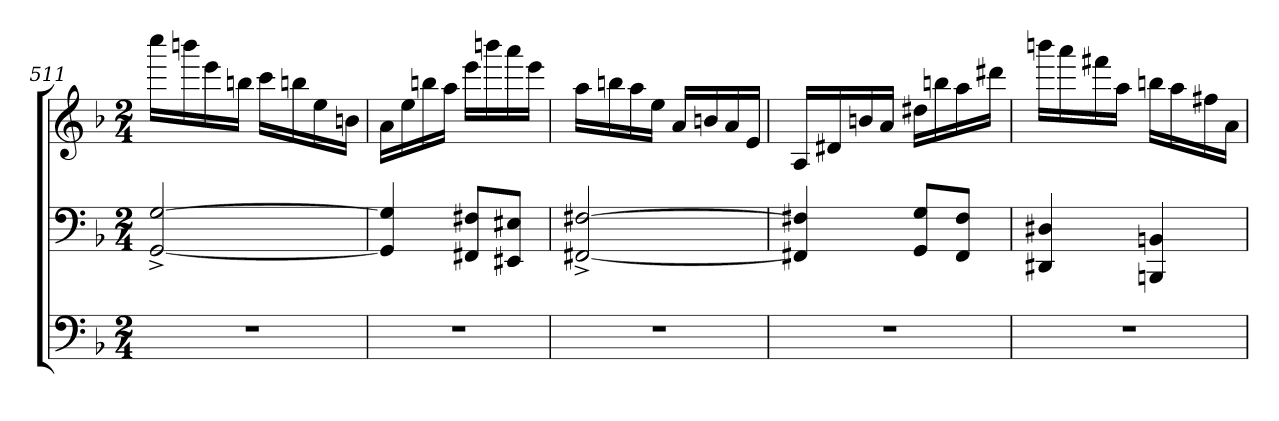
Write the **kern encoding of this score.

**kern	**kern	**kern
*part3	*part2	*part1
*staff3	*staff2	*staff1
*clefF4	*clefF4	*clefG2
*k[b-]	*k[b-]	*k[b-]
*M2/4	*M2/4	*M2/4
=511	=511	=511
2r	[2G^> [2GG^>	16ccccLL
.	.	16bbbn
.	.	16eee
.	.	16bbnJJ
.	.	16cccLL
.	.	16bbn
.	.	16ee
.	.	16bnJJ
=512	=512	=512
2r	4G] 4GG]	16aLL
.	.	16ee
.	.	16bbn
.	.	16aaJJ
.	8F#X 8FF#XL	16eeeLL
.	.	16bbbn
.	8E#X 8EE#XJ	16aaa
.	.	16eeeJJ
=513	=513	=513
2r	[2F#X^> [2FF#X^>	16aaLL
.	.	16bbn
.	.	16aa
.	.	16eeJJ
.	.	16aLL
.	.	16bn
.	.	16a
.	.	16eJJ
=514	=514	=514
2r	4F#X] 4FF#X]	16ALL
.	.	16d#X
.	.	16bn
.	.	16aJJ
.	8G 8GGL	16dd#LL
.	.	16bbn
.	8F# 8FF#J	16aa
.	.	16ddd#JJ
=515	=515	=515
2r	4D#X 4DD#X	16bbbnLL
.	.	16aaa
.	.	16fff#X
.	.	16aaJJ
.	4BBn 4BBBn	16bbnLL
.	.	16aa
.	.	16ff#
.	.	16aJJ
=	=	=
*-	*-	*-
